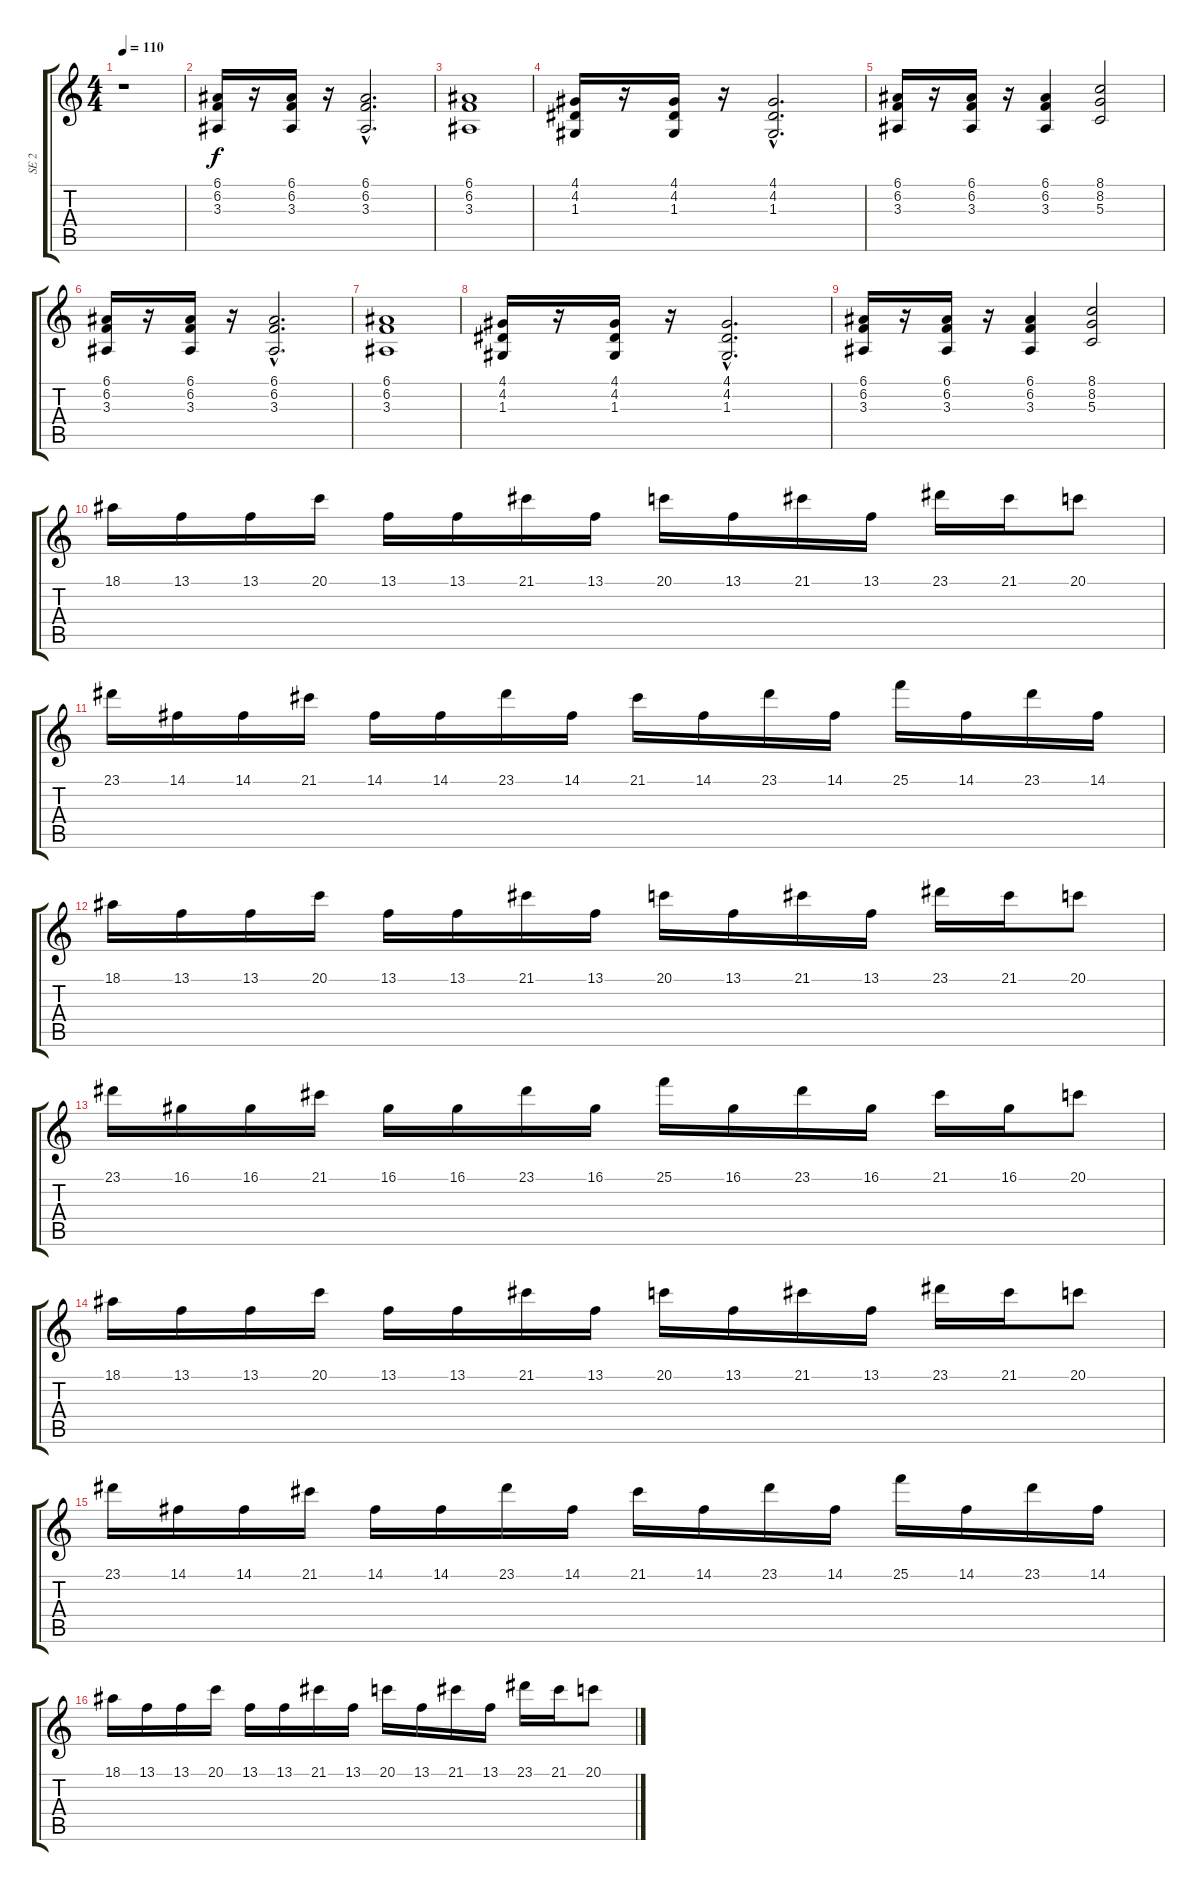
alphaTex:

\track ("SE 2" "SE 2") {instrument stringensemble1}
\staff {score tabs}
\tuning (E4 B3 G3 D3 A2 E2) {hide}
\ts (4 4)
\section ("" "")
\tempo 110
\clef g2
\ks c
r.1{dy f} |
(6.1 6.2 3.3).16{instrument tuba} r.16 (6.1 6.2 3.3).16 r.16 (6.1{hac} 6.2{hac} 3.3{hac}).2{d} |
(6.1 6.2 3.3).1 |
(4.1 4.2 1.3).16 r.16 (4.1 4.2 1.3).16 r.16 (4.1{hac} 4.2{hac} 1.3{hac}).2{d} |
(6.1 6.2 3.3).16 r.16 (6.1 6.2 3.3).16 r.16 (6.1 6.2 3.3).4 (8.1 8.2 5.3).2 |
(6.1 6.2 3.3).16{instrument tuba} r.16 (6.1 6.2 3.3).16 r.16 (6.1{hac} 6.2{hac} 3.3{hac}).2{d} |
(6.1 6.2 3.3).1 |
(4.1 4.2 1.3).16 r.16 (4.1 4.2 1.3).16 r.16 (4.1{hac} 4.2{hac} 1.3{hac}).2{d} |
(6.1 6.2 3.3).16 r.16 (6.1 6.2 3.3).16 r.16 (6.1 6.2 3.3).4 (8.1 8.2 5.3).2 |
\section ("" "")
18.1.16{instrument stringensemble1} 13.1.16 13.1.16 20.1.16 13.1.16 13.1.16 21.1.16 13.1.16 20.1.16 13.1.16 21.1.16 13.1.16 23.1.16 21.1.16 20.1.8 |
23.1.16 14.1.16 14.1.16 21.1.16 14.1.16 14.1.16 23.1.16 14.1.16 21.1.16 14.1.16 23.1.16 14.1.16 25.1.16 14.1.16 23.1.16 14.1.16 |
18.1.16{instrument stringensemble1} 13.1.16 13.1.16 20.1.16 13.1.16 13.1.16 21.1.16 13.1.16 20.1.16 13.1.16 21.1.16 13.1.16 23.1.16 21.1.16 20.1.8 |
23.1.16 16.1.16 16.1.16 21.1.16 16.1.16 16.1.16 23.1.16 16.1.16 25.1.16 16.1.16 23.1.16 16.1.16 21.1.16 16.1.16 20.1.8 |
18.1.16{instrument stringensemble1} 13.1.16 13.1.16 20.1.16 13.1.16 13.1.16 21.1.16 13.1.16 20.1.16 13.1.16 21.1.16 13.1.16 23.1.16 21.1.16 20.1.8 |
23.1.16 14.1.16 14.1.16 21.1.16 14.1.16 14.1.16 23.1.16 14.1.16 21.1.16 14.1.16 23.1.16 14.1.16 25.1.16 14.1.16 23.1.16 14.1.16 |
18.1.16{instrument stringensemble1} 13.1.16 13.1.16 20.1.16 13.1.16 13.1.16 21.1.16 13.1.16 20.1.16 13.1.16 21.1.16 13.1.16 23.1.16 21.1.16 20.1.8
